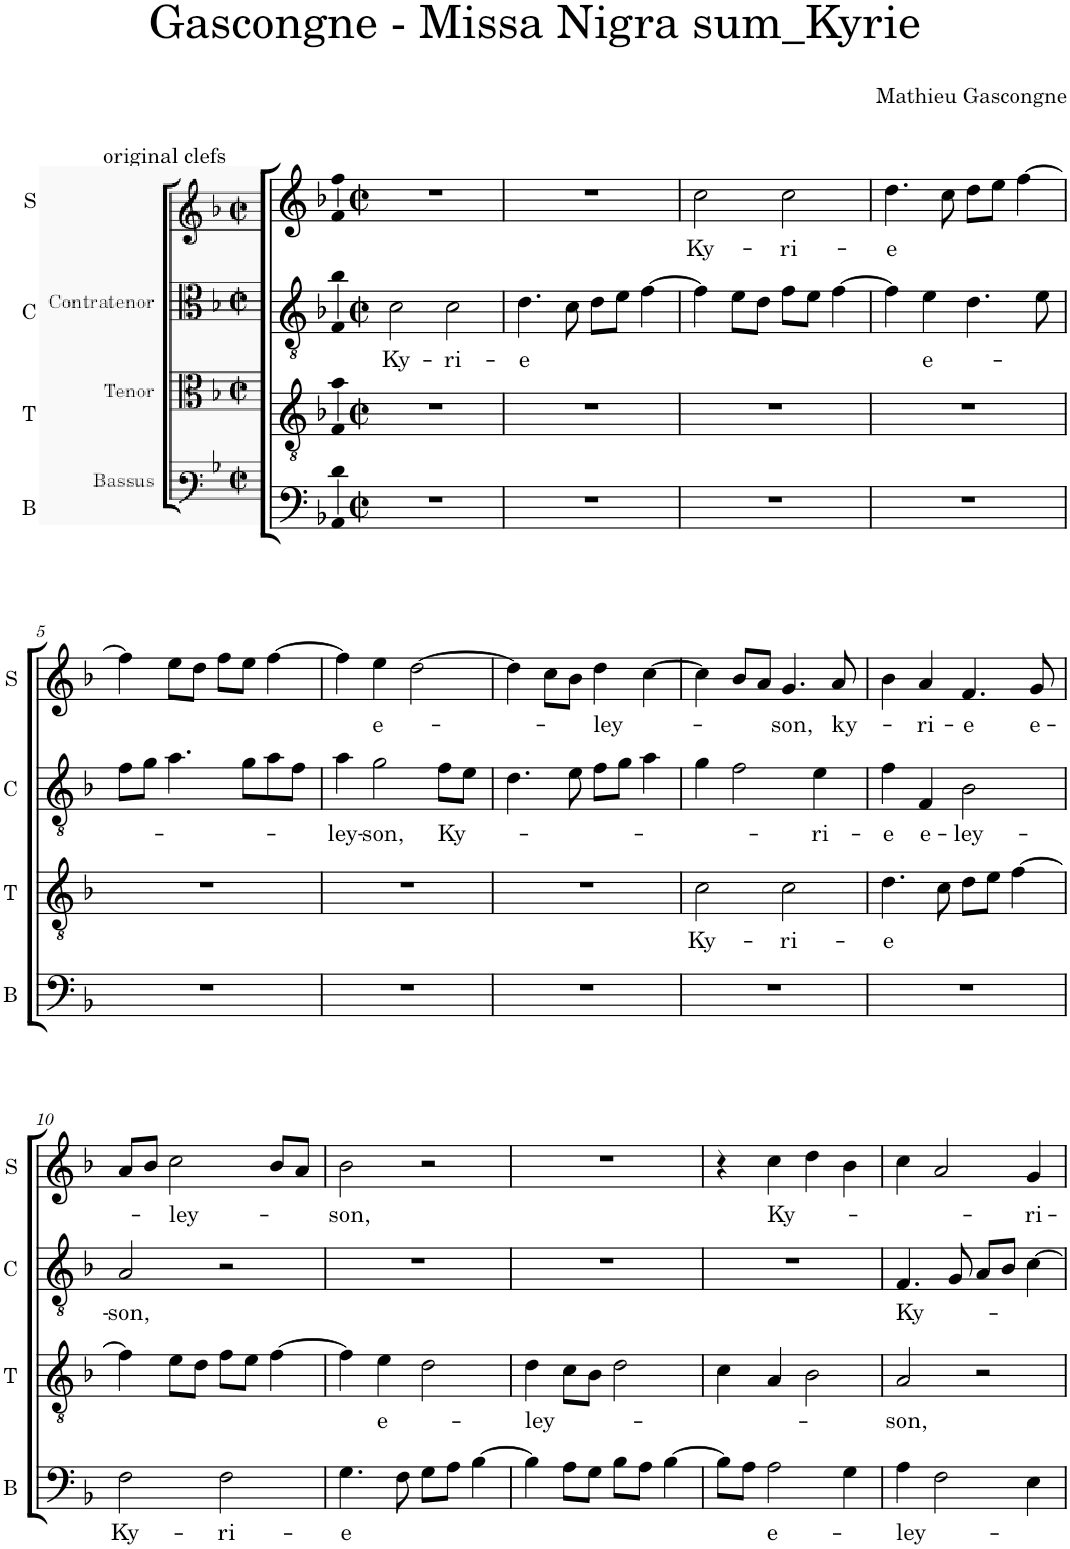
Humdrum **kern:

**kern	**text	**kern	**text	**kern	**text	**kern	**text
*part4	*part4	*part3	*part3	*part2	*part2	*part1	*part1
*staff4	*staff4	*staff3	*staff3	*staff2	*staff2	*staff1	*staff1
*I"B	*	*I"T	*	*I"C	*	*I"S	*
*I'B	*	*I'T	*	*I'C	*	*I'S	*
*clefF4	*	*clefGv2	*	*clefGv2	*	*clefG2	*
*	*	*	*	*Trd4c7	*	*	*
*k[b-]	*	*k[b-]	*	*k[b-]	*	*k[b-]	*
*M2/2	*	*M2/2	*	*M2/2	*	*M2/2	*
*met(c|)	*	*met(c|)	*	*met(c|)	*	*met(c|)	*
=1	=1	=1	=1	=1	=1	=1	=1
!	!	!	!	!	!	!LO:TX:a:t=original clefs	!
!	!	!	!	!	!LO:LY:b	!	!
1r	.	1r	.	2c\	Ky-	1r	.
!	!	!	!	!	!LO:LY:b	!	!
.	.	.	.	2c\	-ri-	.	.
=2	=2	=2	=2	=2	=2	=2	=2
!	!	!	!	!	!LO:LY:b	!	!
1r	.	1r	.	4.d\	-e	1r	.
.	.	.	.	8c\	.	.	.
.	.	.	.	8d\L	.	.	.
.	.	.	.	8e\J	.	.	.
.	.	.	.	[4f\	.	.	.
=3	=3	=3	=3	=3	=3	=3	=3
!	!	!	!	!	!	!	!LO:LY:b
1r	.	1r	.	4f\]	.	2cc\	Ky-
.	.	.	.	8e\L	.	.	.
.	.	.	.	8d\J	.	.	.
!	!	!	!	!	!	!	!LO:LY:b
.	.	.	.	8f\L	.	2cc\	-ri-
.	.	.	.	8e\J	.	.	.
.	.	.	.	[4f\	.	.	.
=4	=4	=4	=4	=4	=4	=4	=4
!	!	!	!	!	!	!	!LO:LY:b
1r	.	1r	.	4f\]	.	4.dd\	-e
!	!	!	!	!	!LO:LY:b	!	!
.	.	.	.	4e\	e-	.	.
.	.	.	.	.	.	8cc\	.
.	.	.	.	4.d\	.	8dd\L	.
.	.	.	.	.	.	8ee\J	.
.	.	.	.	.	.	[4ff\	.
.	.	.	.	8e\	.	.	.
!!LO:LB:g=z
=5	=5	=5	=5	=5	=5	=5	=5
1r	.	1r	.	8f\L	.	4ff\]	.
.	.	.	.	8g\J	.	.	.
.	.	.	.	4.a\	.	8ee\L	.
.	.	.	.	.	.	8dd\J	.
.	.	.	.	.	.	8ff\L	.
.	.	.	.	8g\L	.	8ee\J	.
.	.	.	.	8a\	.	[4ff\	.
.	.	.	.	8f\J	.	.	.
=6	=6	=6	=6	=6	=6	=6	=6
!	!	!	!	!	!LO:LY:b	!	!
1r	.	1r	.	4a\	-ley-	4ff\]	.
!	!	!	!	!	!LO:LY:b	!	!LO:LY:b
.	.	.	.	2g\	-son,	4ee\	e-
.	.	.	.	.	.	[2dd\	.
!	!	!	!	!	!LO:LY:b	!	!
.	.	.	.	8f\L	Ky-	.	.
.	.	.	.	8e\J	.	.	.
=7	=7	=7	=7	=7	=7	=7	=7
1r	.	1r	.	4.d\	.	4dd\]	.
.	.	.	.	.	.	8cc\L	.
.	.	.	.	8e\	.	8b-\J	.
!	!	!	!	!	!	!	!LO:LY:b
.	.	.	.	8f\L	.	4dd\	-ley-
.	.	.	.	8g\J	.	.	.
.	.	.	.	4a\	.	[4cc\	.
=8	=8	=8	=8	=8	=8	=8	=8
!	!	!	!LO:LY:b	!	!	!	!
1r	.	2c\	Ky-	4g\	.	4cc\]	.
.	.	.	.	2f\	.	8b-/L	.
.	.	.	.	.	.	8a/J	.
!	!	!	!LO:LY:b	!	!	!	!LO:LY:b
.	.	2c\	-ri-	.	.	4.g/	-son,
!	!	!	!	!	!LO:LY:b	!	!
.	.	.	.	4e\	-ri-	.	.
!	!	!	!	!	!	!	!LO:LY:b
.	.	.	.	.	.	8a/	ky-
=9	=9	=9	=9	=9	=9	=9	=9
!	!	!	!LO:LY:b	!	!LO:LY:b	!	!
1r	.	4.d\	e	4f\	-e	4b-\	.
!	!	!	!	!	!LO:LY:b	!	!LO:LY:b
.	.	.	.	4F/	e-	4a/	-ri-
.	.	8c\	.	.	.	.	.
!	!	!	!	!	!LO:LY:b	!	!LO:LY:b
.	.	8d\L	.	2B-\	-ley-	4.f/	-e
.	.	8e\J	.	.	.	.	.
.	.	[4f\	.	.	.	.	.
!	!	!	!	!	!	!	!LO:LY:b
.	.	.	.	.	.	8g/	e-
!!LO:LB:g=z
=10	=10	=10	=10	=10	=10	=10	=10
!	!LO:LY:b	!	!	!	!LO:LY:b	!	!
2F\	Ky-	4f\]	.	2A/	-son,	8a/L	.
.	.	.	.	.	.	8b-/J	.
!	!	!	!	!	!	!	!LO:LY:b
.	.	8e\L	.	.	.	2cc\	-ley-
.	.	8d\J	.	.	.	.	.
!	!LO:LY:b	!	!	!	!	!	!
2F\	-ri-	8f\L	.	2r	.	.	.
.	.	8e\J	.	.	.	.	.
.	.	[4f\	.	.	.	8b-/L	.
.	.	.	.	.	.	8a/J	.
=11	=11	=11	=11	=11	=11	=11	=11
!	!LO:LY:b	!	!	!	!	!	!LO:LY:b
4.G\	-e	4f\]	.	1r	.	2b-\	-son,
!	!	!	!LO:LY:b	!	!	!	!
.	.	4e\	e-	.	.	.	.
8F\	.	.	.	.	.	.	.
8G\L	.	2d\	.	.	.	2r	.
8A\J	.	.	.	.	.	.	.
[4B-\	.	.	.	.	.	.	.
=12	=12	=12	=12	=12	=12	=12	=12
!	!	!	!LO:LY:b	!	!	!	!
4B-\]	.	4d\	-ley-	1r	.	1r	.
8A\L	.	8c\L	.	.	.	.	.
8G\J	.	8B-\J	.	.	.	.	.
8B-\L	.	2d\	.	.	.	.	.
8A\J	.	.	.	.	.	.	.
[4B-\	.	.	.	.	.	.	.
=13	=13	=13	=13	=13	=13	=13	=13
8B-\L]	.	4c\	.	1r	.	4r	.
8A\J	.	.	.	.	.	.	.
!	!LO:LY:b	!	!	!	!	!	!LO:LY:b
2A\	e-	4A/	.	.	.	4cc\	Ky-
.	.	2B-\	.	.	.	4dd\	.
4G\	.	.	.	.	.	4b-\	.
=14	=14	=14	=14	=14	=14	=14	=14
!	!LO:LY:b	!	!LO:LY:b	!	!LO:LY:b	!	!
4A\	-ley-	2A/	-son,	4.F/	Ky-	4cc\	.
2F\	.	.	.	.	.	2a/	.
.	.	.	.	8G/	.	.	.
.	.	2r	.	8A/L	.	.	.
.	.	.	.	8B-/J	.	.	.
!	!	!	!	!	!	!	!LO:LY:b
4E\	.	.	.	[4c\	.	4g/	ri-
=	=	=	=	=	=	=	=
*-	*-	*-	*-	*-	*-	*-	*-
